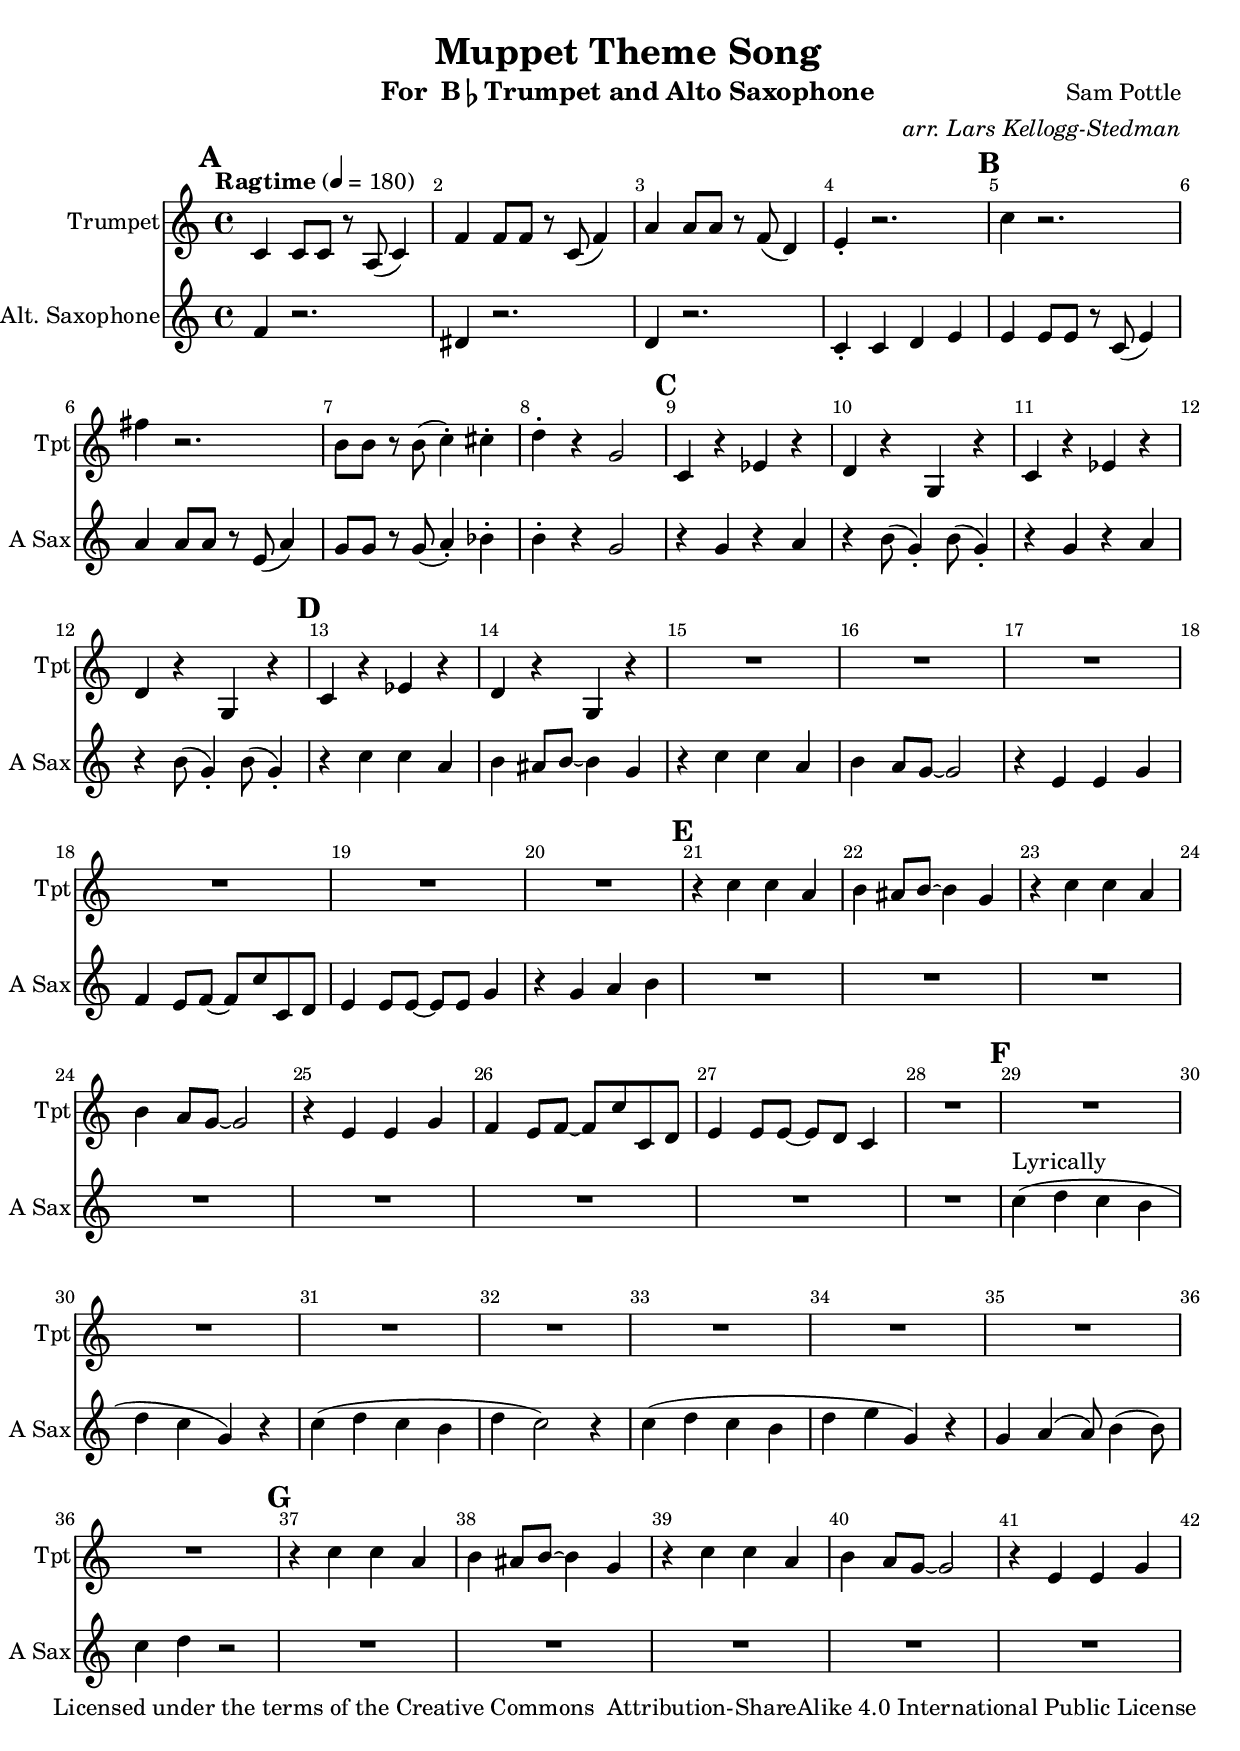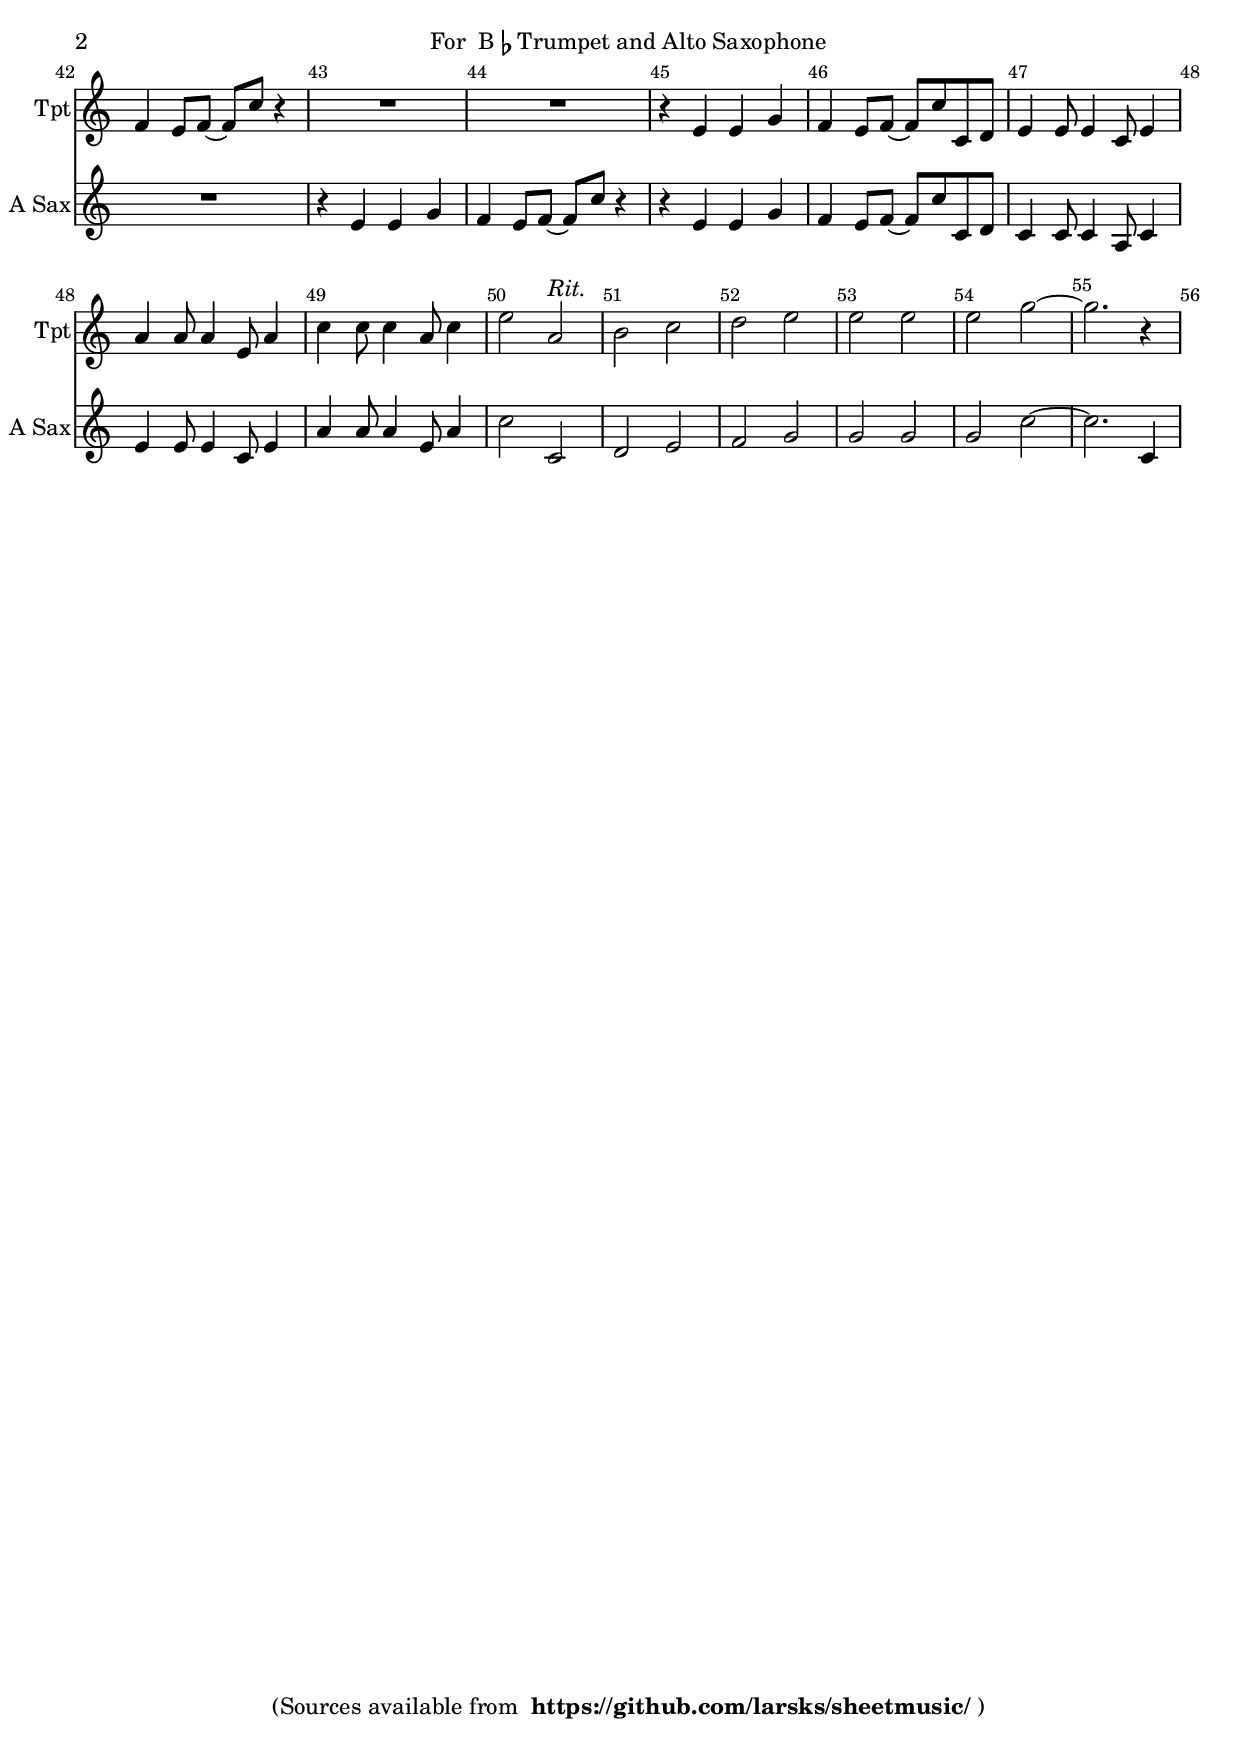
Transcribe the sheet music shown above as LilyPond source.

\version "2.23.3"
\include "articulate.ly"

\language "english"

\paper {
    left-margin=0.5\in
}

global = {
    \key c \major
    \time 4/4
    \tempo "Ragtime" 4 = 180

    \set Score.markFormatter = #format-mark-box-alphabet
    \override Score.BarNumber.break-visibility = ##(#t #t #t)
}

\header{
    title = "Muppet Theme Song"
    instrument = \markup {"For " B\flat "Trumpet and Alto Saxophone"}
    arranger = \markup \italic "arr. Lars Kellogg-Stedman"
    composer = "Sam Pottle"
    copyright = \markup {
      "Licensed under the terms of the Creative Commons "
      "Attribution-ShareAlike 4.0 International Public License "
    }
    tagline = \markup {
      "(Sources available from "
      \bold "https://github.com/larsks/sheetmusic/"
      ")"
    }
}


trumpet_music = \relative c' {
    \global

    \mark \default
    c4 c8 c r a( c4) |
    f4 f8 f r c( f4) |
    a4 a8 a r f( d4) | e\staccato r2. |

    \mark \default
    c'4 r2. | fs4 r2. |
    b,8 b r b( c4\staccato) cs\staccato |
    d4\staccato r g,2

    \mark \default
    c,4 r ef r d r g, r |
    c4 r ef r d r g, r |

    \mark \default
    c4 r ef r d r g, r |

    R1*6

    \mark \default
    r4 c' c a | b as8 b~ b4 g |
    r4 c c a | b a8 g~ g2 |
    r4 e e g | f e8 f~ f c' c, d |
    e4 e8 e~ e d c4

    R1*9

    \mark \default
    r4 c' c a | b as8 b8~ b4 g |
    r4 c c a | b a8 g8~ g2 |
    r4 e e g | f e8 f~ f c' r4 |
    R1*2
    r4 e, e g | f e8 f~ f c' c, d |
    e4 e8 e4 c8 e4 | a4 a8 a4 e8 a4 |
    c4 c8 c4 a8 c4 | e2
    a,2^\markup{ \italic Rit. } b c d e e e e g2~ | g2. r4
}

altsax_music = \relative c' {
    \global

    \mark \default
    f4 r2. | ds4 r2. | d4 r2. | c4\staccato c d e |

    \mark \default
    e4 e8 e r c( e4) |
    a4 a8 a r e( a4) |
    g8 g r g( a4\staccato) bf\staccato |
    b4\staccato r g2

    \mark \default
    r4 g r a | r b8( g4\staccato) b8( g4\staccato) |
    r4 g r a | r b8( g4\staccato) b8( g4\staccato) |

    \mark \default
    r4 c c a | b as8 b~ b4 g |
    r4 c c a | b a8 g~ g2 |
    r4 e e g | f e8 f~ f8 c' c, d |
    e4 e8 e~ e e g4 |
    r4 g a b |

    \mark \default

    R1*8

    \mark \default
    c4^"Lyrically"( d c b | d c g) r | c( d c b d c2) r4 |
    c4( d c b | d e g,) r |
    g a^( a8) b4^( b8) | c4 d r2 |
    
    R1*6

    r4 e, e g | f e8 f~ f c' r4 |
    r4 e, e g | f e8 f~ f c' c, d |
    c4 c8 c4 a8 c4 | e4 e8 e4 c8 e4 |
    a4 a8 a4 e8 a4 | c2
    c,2 d e f g g g g c~ | c2. c,4
}


Trumpet = \new Voice {
    \set Staff.instrumentName = #"Trumpet"
    \set Staff.shortInstrumentName = #"Tpt"
    \set Staff.midiInstrument = #"trumpet"
    \trumpet_music
}

Saxophone = \new Voice {
    \key c \major
    \set Staff.instrumentName = #"Alt. Saxophone"
    \set Staff.shortInstrumentName = #"A Sax"
    \set Staff.midiInstrument = #"alto sax"
    \altsax_music
}

% produce printed output
\score {
<<
\new Staff \Trumpet
\new Staff \Saxophone
>>
}

% produce playable midi score
% score.
\score {

    \articulate <<
        \new Staff << \unfoldRepeats \Trumpet >>
        \new Staff << \unfoldRepeats \Saxophone >>
    >>
    \midi { }
}
